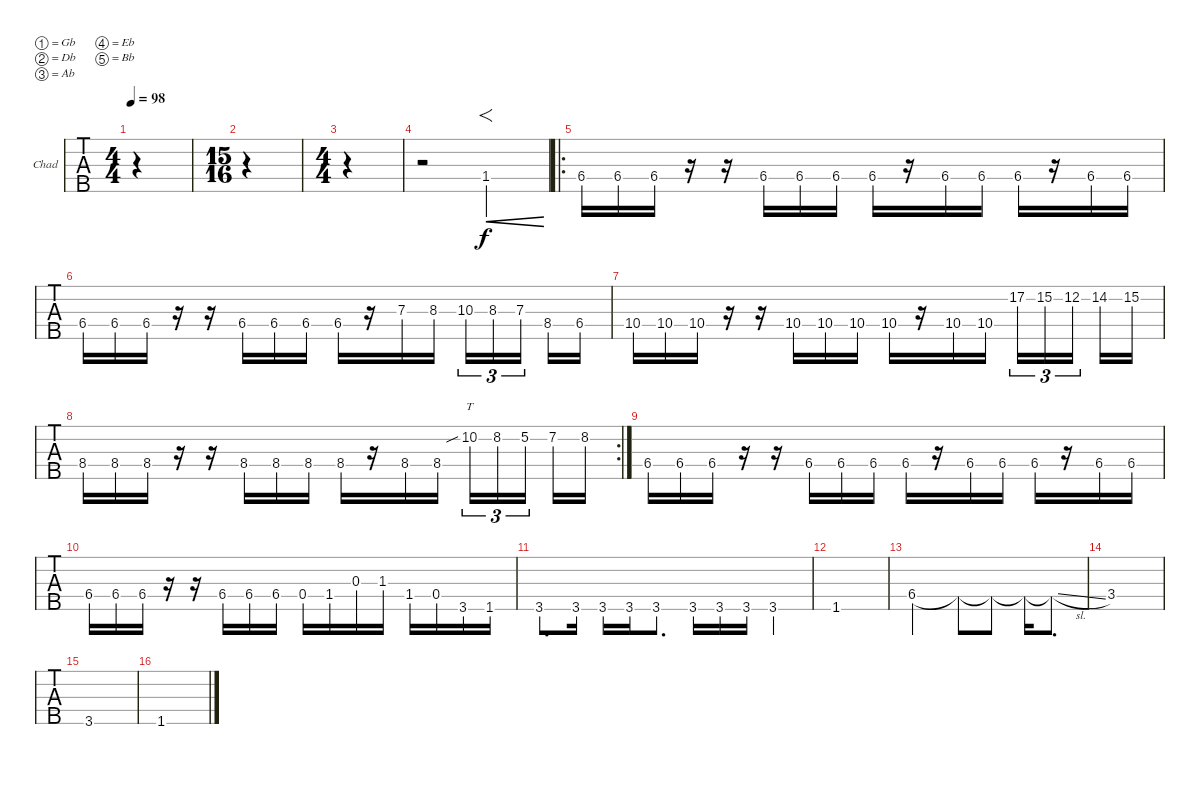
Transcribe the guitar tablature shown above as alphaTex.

\defaultSystemsLayout 4
\bracketExtendMode groupsimilarinstruments
\firstSystemTrackNameOrientation horizontal
\otherSystemsTrackNameOrientation horizontal
\track ("Chad" "Chad") {instrument electricbassfinger}
\staff {tabs}
\tuning (Gb2 Db2 Ab1 Eb1 Bb0)
\ts (4 4)
\tempo 98
\clef f4
\ks c
|
\ts (15 16)
|
\ts (4 4)
|
r.2 1.4.2{f cre} |
\ro
6.4{ac}.16 6.4.16 6.4.16 r.16 r.16 6.4.16 6.4.16 6.4.16 6.4.16 r.16 6.4.16 6.4.16 6.4.16 r.16 6.4.16 6.4.16 |
6.4.16 6.4.16 6.4.16 r.16 r.16 6.4.16 6.4.16 6.4.16 6.4.16 r.16 7.3.16 8.3.16 10.3.16{tu (3 2)} 8.3.16{tu (3 2)} 7.3.16{tu (3 2)} 8.4.16 6.4.16 |
10.4.16 10.4.16 10.4.16 r.16 r.16 10.4.16 10.4.16 10.4.16 10.4.16 r.16 10.4.16 10.4.16 17.2.16{tu (3 2)} 15.2.16{tu (3 2)} 12.2.16{tu (3 2)} 14.2.16 15.2.16 |
\rc 2
8.4.16 8.4.16 8.4.16 r.16 r.16 8.4.16 8.4.16 8.4.16 8.4.16 r.16 8.4.16 8.4.16 10.2{sib}.16{tt tu (3 2)} 8.2.16{tu (3 2)} 5.2.16{tu (3 2)} 7.2.16 8.2.16 |
6.4.16 6.4.16 6.4.16 r.16 r.16 6.4.16 6.4.16 6.4.16 6.4.16 r.16 6.4.16 6.4.16 6.4.16 r.16 6.4.16 6.4.16 |
6.4.16 6.4.16 6.4.16 r.16 r.16 6.4.16 6.4.16 6.4.16 0.4.16 1.4.16 0.3.16 1.3.16 1.4.16 0.4.16 3.5.16 1.5.16 |
3.5.8{d} 3.5.16 3.5.16 3.5.16 3.5.8{d} 3.5.16 3.5.16 3.5.16 3.5.4 |
1.5.1 |
6.4.2 6.4{t}.8 6.4{t}.8 6.4{t}.16 6.4{sl t}.8{d} |
3.4.1 |
3.5.1 |
1.5.1
